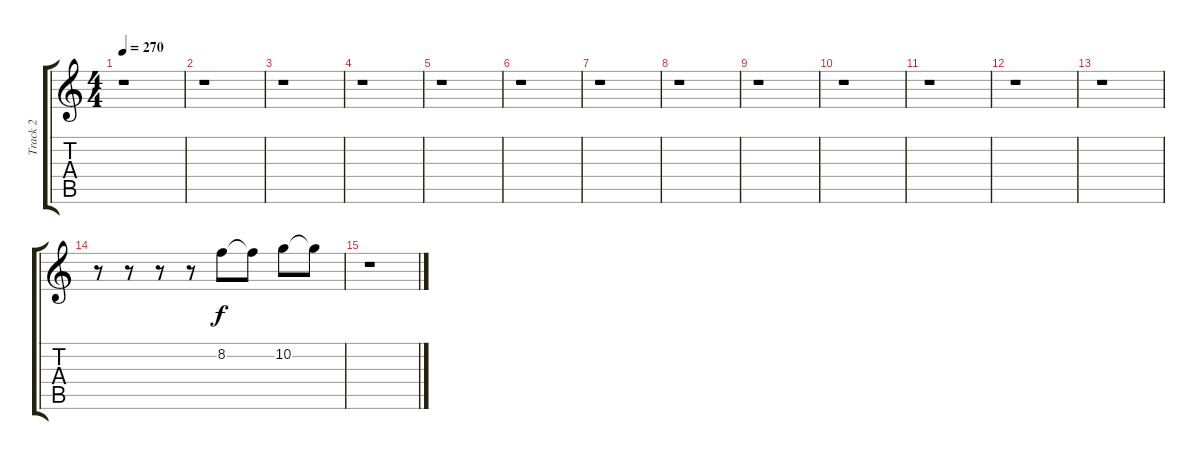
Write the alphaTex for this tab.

\track ("Track 2" "Track 2") {instrument distortionguitar}
\staff {score tabs}
\tuning (D4 A3 F3 C3 G2 C2) {hide}
\ts (4 4)
\tempo 270
\clef g2
\ks c
r.1{dy f} |
r.1 |
r.1 |
r.1 |
r.1 |
r.1 |
r.1 |
r.1 |
r.1 |
r.1 |
r.1 |
r.1 |
r.1 |
r.8 r.8 r.8 r.8 8.2.8 8.2{t}.8 10.2.8 10.2{t}.8 |
r.1
